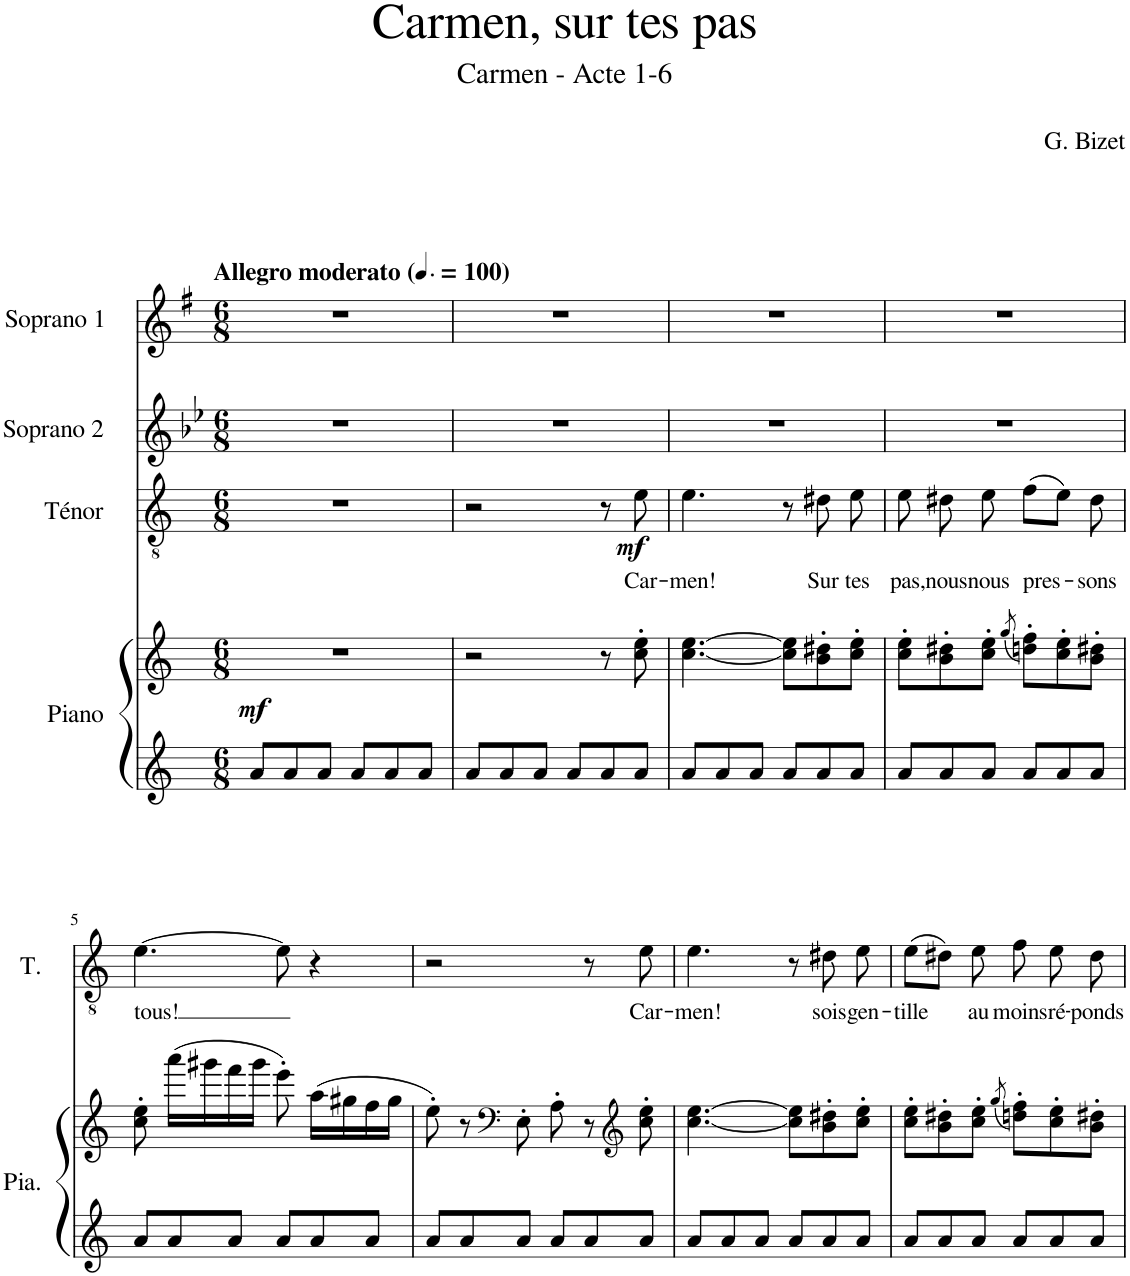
**kern	**kern	**dynam	**kern	**text	**dynam	**kern	**kern
*part4	*part4	*part4	*part3	*part3	*part3	*part2	*part1
*staff5	*staff4	*staff4/5	*staff3	*staff3	*staff3	*staff2	*staff1
*I"Piano	*	*	*I"Ténor	*	*	*I"Soprano 2	*I"Soprano 1
*I'Pia.	*	*	*I'T.	*	*	*I'S2	*I'S1
*clefG2	*clefG2	*	*clefGv2	*	*	*clefG2	*clefG2
*k[]	*k[]	*	*k[]	*	*	*k[b-e-]	*k[f#]
*M6/8	*M6/8	*	*M6/8	*	*	*M6/8	*M6/8
*MM150	*MM150	*	*MM150	*	*	*MM150	*MM150
=1	=1	=1	=1	=1	=1	=1	=1
!	!	!	!	!	!	!	!LO:TX:a:B:t=Allegro moderato
!	!	!LO:DY:b	!	!	!	!	!
8a/L	2.r	mf	2.r	.	.	2.r	2.r
8a/	.	.	.	.	.	.	.
8a/J	.	.	.	.	.	.	.
8a/L	.	.	.	.	.	.	.
8a/	.	.	.	.	.	.	.
8a/J	.	.	.	.	.	.	.
=2	=2	=2	=2	=2	=2	=2	=2
8a/L	2r	.	2r	.	.	2.r	2.r
8a/	.	.	.	.	.	.	.
8a/J	.	.	.	.	.	.	.
8a/L	.	.	.	.	.	.	.
8a/	8r	.	8r	.	.	.	.
!	!	!	!	!LO:LY:b	!LO:DY:b	!	!
8a/J	8cc\' 8ee\'	.	8e\	Car-	mf	.	.
=3	=3	=3	=3	=3	=3	=3	=3
!	!	!	!	!LO:LY:b	!	!	!
8a/L	[4.cc\ [4.ee\	.	4.e\	-men!	.	2.r	2.r
8a/	.	.	.	.	.	.	.
8a/J	.	.	.	.	.	.	.
8a/L	8cc\] 8ee\]L	.	8r	.	.	.	.
!	!	!	!	!LO:LY:b	!	!	!
8a/	8b\' 8dd#X\'	.	8d#X\	Sur	.	.	.
!	!	!	!	!LO:LY:b	!	!	!
8a/J	8cc\' 8ee\'J	.	8e\	tes	.	.	.
=4	=4	=4	=4	=4	=4	=4	=4
!	!	!	!	!LO:LY:b	!	!	!
8a/L	8cc\' 8ee\'L	.	8e\	pas,	.	2.r	2.r
!	!	!	!	!LO:LY:b	!	!	!
8a/	8b\' 8dd#X\'	.	8d#X\	nous	.	.	.
!	!	!	!	!LO:LY:b	!	!	!
8a/J	8cc\' 8ee\'J	.	8e\	nous	.	.	.
.	(8qgg/	.	.	.	.	.	.
!	!	!	!	!LO:LY:b	!	!	!
8a/L	8ddn\' 8ff\'L)	.	(8f\L	pres-	.	.	.
8a/	8cc\' 8ee\'	.	8e\J)	.	.	.	.
!	!	!	!	!LO:LY:b	!	!	!
8a/J	8b\' 8dd#X\'J	.	8d#\	-sons	.	.	.
!!LO:LB:g=z
=5	=5	=5	=5	=5	=5	=5	=5
!	!	!	!	!LO:LY:b	!	!	!
8a/L	8cc\' 8ee\'	.	[4.e\	tous!	.	2.r	2.r
8a/	(16aaa\LL	.	.	.	.	.	.
.	16ggg#X\	.	.	.	.	.	.
8a/J	16fff\	.	.	.	.	.	.
.	16ggg#\JJ	.	.	.	.	.	.
8a/L	8eee'\)	.	8e\]	.	.	.	.
8a/	(16aa\LL	.	4r	.	.	.	.
.	16gg#X\	.	.	.	.	.	.
8a/J	16ff\	.	.	.	.	.	.
.	16gg#\JJ	.	.	.	.	.	.
=6	=6	=6	=6	=6	=6	=6	=6
8a/L	8ee'\)	.	2r	.	.	2.r	2.r
8a/	8r	.	.	.	.	.	.
*	*clefF4	*	*	*	*	*	*
8a/J	8E'\	.	.	.	.	.	.
8a/L	8A'\	.	.	.	.	.	.
8a/	8r	.	8r	.	.	.	.
*	*clefG2	*	*	*	*	*	*
!	!	!	!	!LO:LY:b	!	!	!
8a/J	8cc\' 8ee\'	.	8e\	Car-	.	.	.
=7	=7	=7	=7	=7	=7	=7	=7
!	!	!	!	!LO:LY:b	!	!	!
8a/L	[4.cc\ [4.ee\	.	4.e\	-men!	.	2.r	2.r
8a/	.	.	.	.	.	.	.
8a/J	.	.	.	.	.	.	.
8a/L	8cc\] 8ee\]L	.	8r	.	.	.	.
!	!	!	!	!LO:LY:b	!	!	!
8a/	8b\' 8dd#X\'	.	8d#X\	sois	.	.	.
!	!	!	!	!LO:LY:b	!	!	!
8a/J	8cc\' 8ee\'J	.	8e\	gen-	.	.	.
=8	=8	=8	=8	=8	=8	=8	=8
!	!	!	!	!LO:LY:b	!	!	!
8a/L	8cc\' 8ee\'L	.	(8e\L	-tille	.	2.r	2.r
8a/	8b\' 8dd#X\'	.	8d#X\J)	.	.	.	.
!	!	!	!	!LO:LY:b	!	!	!
8a/J	8cc\' 8ee\'J	.	8e\	au	.	.	.
.	(8qgg/	.	.	.	.	.	.
!	!	!	!	!LO:LY:b	!	!	!
8a/L	8ddn\' 8ff\'L)	.	8f\	moins	.	.	.
!	!	!	!	!LO:LY:b	!	!	!
8a/	8cc\' 8ee\'	.	8e\	ré-	.	.	.
!	!	!	!	!LO:LY:b	!	!	!
8a/J	8b\' 8dd#X\'J	.	8d#\	-ponds	.	.	.
=	=	=	=	=	=	=	=
*-	*-	*-	*-	*-	*-	*-	*-
